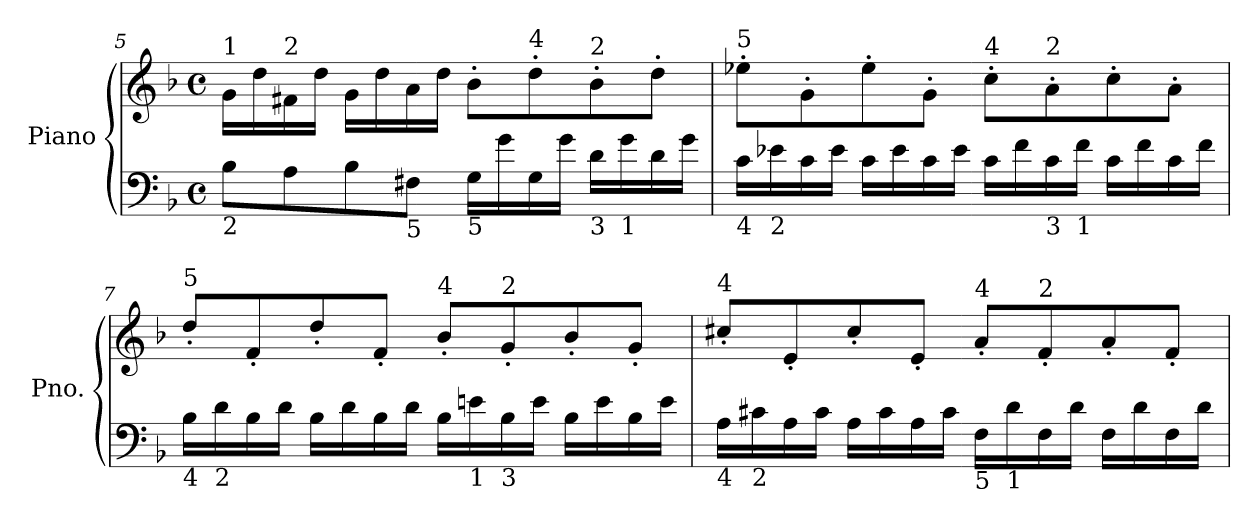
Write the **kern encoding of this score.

**kern	**kern
*part1	*part1
*staff2	*staff1
*I"Piano	*
*I'Pno.	*
*clefF4	*clefG2
*k[b-]	*k[b-]
*M4/4	*M4/4
*met(c)	*met(c)
=5	=5
!	!LO:TX:a:t=1
!LO:TX:b:t=2	!
8B-\L	16g\LL
.	16dd\
!	!LO:TX:a:t=2
8A\	16f#X\
.	16dd\JJ
8B-\	16g\LL
.	16dd\
!LO:TX:b:t=5	!
8F#X\J	16a\
.	16dd\JJ
!LO:TX:b:t=5	!
16G\LL	8b-'\L
16g\	.
!	!LO:TX:a:t=4
16G\	8dd'\
16g\JJ	.
!	!LO:TX:a:t=2
!LO:TX:b:t=3	!
16d\LL	8b-'\
!LO:TX:b:t=1	!
16g\	.
16d\	8dd'\J
16g\JJ	.
!!LO:LB:g=z
=6	=6
!	!LO:TX:a:t=5
!LO:TX:b:t=4	!
16c\LL	8ee-X'\L
!LO:TX:b:t=2	!
16e-X\	.
16c\	8g'\
16e-\JJ	.
16c\LL	8ee-'\
16e-\	.
16c\	8g'\J
16e-\JJ	.
!	!LO:TX:a:t=4
16c\LL	8cc'\L
16f\	.
!	!LO:TX:a:t=2
!LO:TX:b:t=3	!
16c\	8a'\
!LO:TX:b:t=1	!
16f\JJ	.
16c\LL	8cc'\
16f\	.
16c\	8a'\J
16f\JJ	.
=7	=7
!	!LO:TX:a:t=5
!LO:TX:b:t=4	!
16B-\LL	8dd'/L
!LO:TX:b:t=2	!
16d\	.
16B-\	8f'/
16d\JJ	.
16B-\LL	8dd'/
16d\	.
16B-\	8f'/J
16d\JJ	.
!	!LO:TX:a:t=4
16B-\LL	8b-'/L
!LO:TX:b:t=1	!
16en\	.
!	!LO:TX:a:t=2
!LO:TX:b:t=3	!
16B-\	8g'/
16e\JJ	.
16B-\LL	8b-'/
16e\	.
16B-\	8g'/J
16e\JJ	.
!!LO:LB:g=z
=8	=8
!	!LO:TX:a:t=4
!LO:TX:b:t=4	!
16A\LL	8cc#X'/L
!LO:TX:b:t=2	!
16c#X\	.
16A\	8e'/
16c#\JJ	.
16A\LL	8cc#'/
16c#\	.
16A\	8e'/J
16c#\JJ	.
!	!LO:TX:a:t=4
!LO:TX:b:t=5	!
16F\LL	8a'/L
!LO:TX:b:t=1	!
16d\	.
!	!LO:TX:a:t=2
16F\	8f'/
16d\JJ	.
16F\LL	8a'/
16d\	.
16F\	8f'/J
16d\JJ	.
=	=
*-	*-
